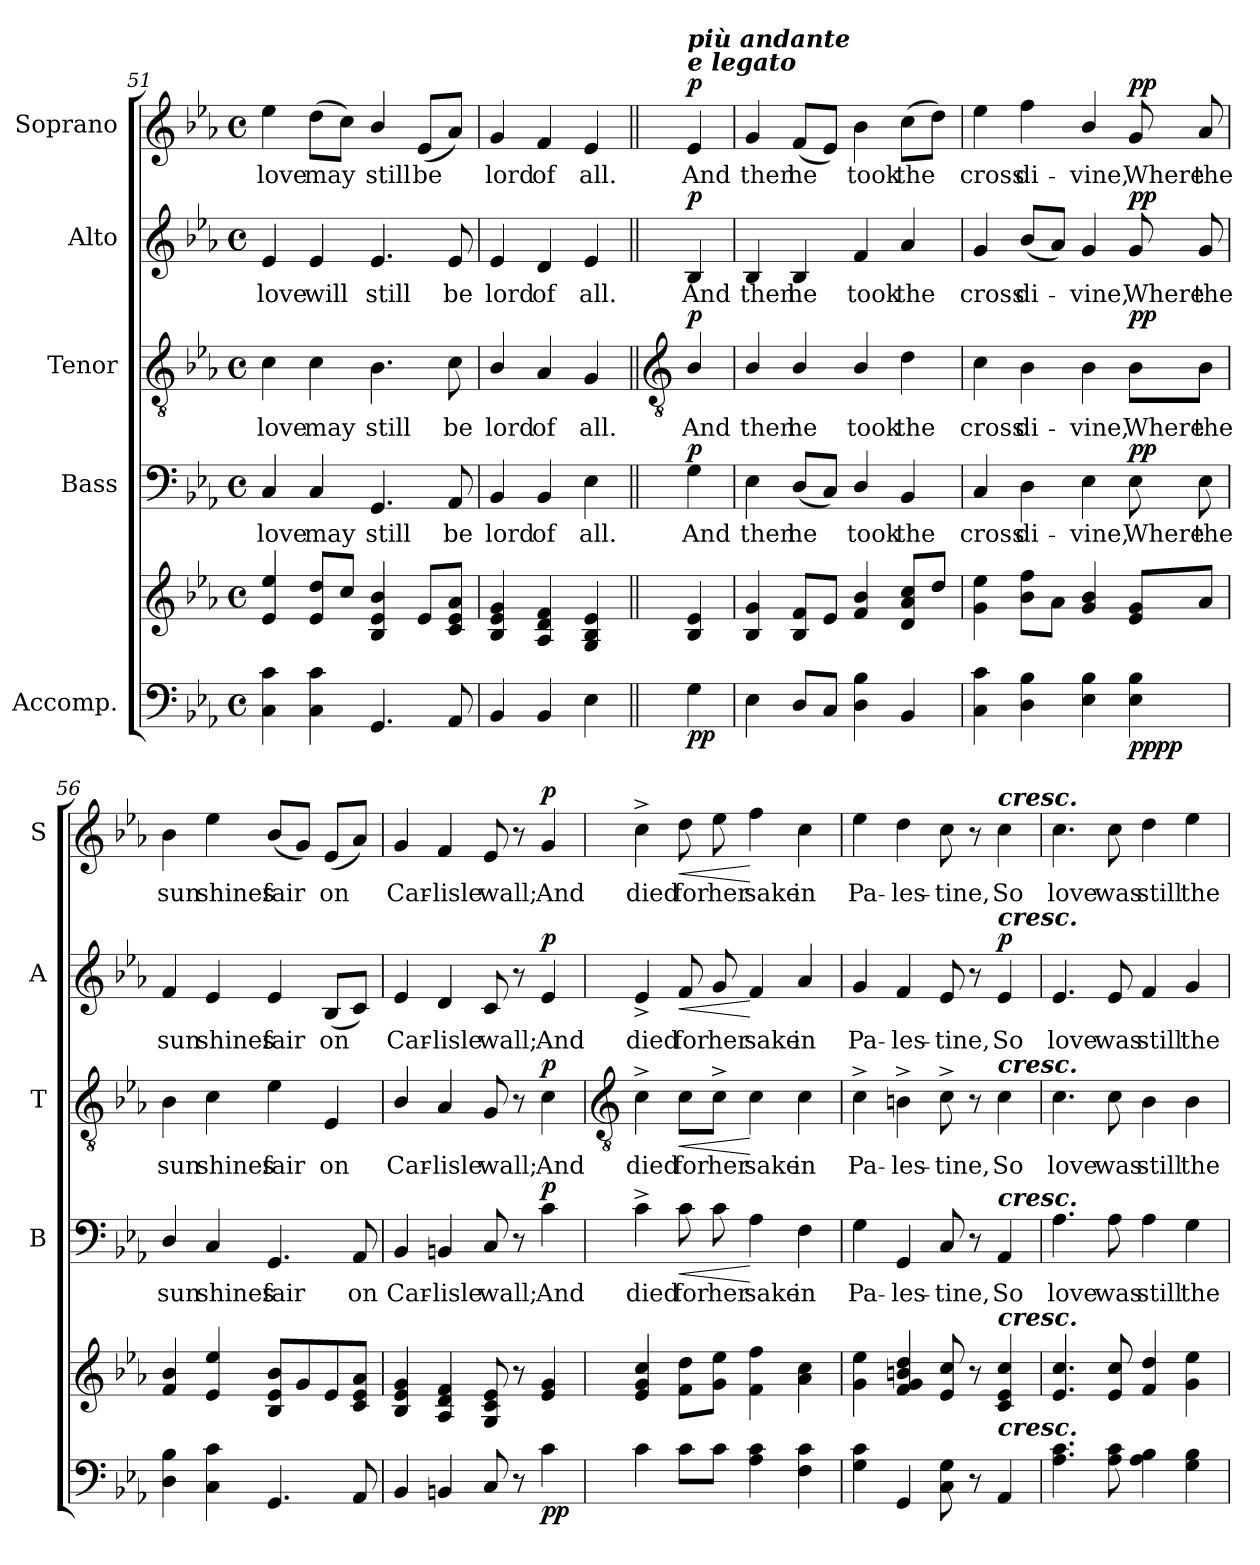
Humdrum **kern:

**kern	**kern	**dynam	**kern	**text	**dynam	**kern	**text	**dynam	**kern	**text	**dynam	**kern	**text	**dynam
*part5	*part5	*part5	*part4	*part4	*part4	*part3	*part3	*part3	*part2	*part2	*part2	*part1	*part1	*part1
*staff6	*staff5	*staff5/6	*staff4	*staff4	*staff4	*staff3	*staff3	*staff3	*staff2	*staff2	*staff2	*staff1	*staff1	*staff1
*I"Accomp.	*	*	*I"Bass	*	*	*I"Tenor	*	*	*I"Alto	*	*	*I"Soprano	*	*
*	*	*	*I'B	*	*	*I'T	*	*	*I'A	*	*	*I'S	*	*
*clefF4	*clefG2	*	*clefF4	*	*	*clefGv2	*	*	*clefG2	*	*	*clefG2	*	*
*k[b-e-a-]	*k[b-e-a-]	*	*k[b-e-a-]	*	*	*k[b-e-a-]	*	*	*k[b-e-a-]	*	*	*k[b-e-a-]	*	*
*E-:	*E-:	*	*E-:	*	*	*E-:	*	*	*E-:	*	*	*E-:	*	*
*M4/4	*M4/4	*	*M4/4	*	*	*M4/4	*	*	*M4/4	*	*	*M4/4	*	*
*met(c)	*met(c)	*	*met(c)	*	*	*met(c)	*	*	*met(c)	*	*	*met(c)	*	*
=51	=51	=51	=51	=51	=51	=51	=51	=51	=51	=51	=51	=51	=51	=51
!	!	!	!	!LO:LY:b	!	!	!LO:LY:b	!	!	!LO:LY:b	!	!	!LO:LY:b	!
4C 4c	4e- 4ee-	.	4C	love	.	4c	love	.	4e-	love	.	4ee-	love	.
!	!	!	!	!LO:LY:b	!	!	!LO:LY:b	!	!	!LO:LY:b	!	!	!LO:LY:b	!
4C 4c	8e- 8ddL	.	4C	may	.	4c	may	.	4e-	will	.	(>8ddL	may	.
.	8ccJ	.	.	.	.	.	.	.	.	.	.	8ccJ)	.	.
!	!	!	!	!LO:LY:b	!	!	!LO:LY:b	!	!	!LO:LY:b	!	!	!LO:LY:b	!
4.GG	4B-/ 4e-/ 4b-/	.	4.GG	still	.	4.B-	still	.	4.e-	still	.	4b-/	still	.
!	!	!	!	!	!	!	!	!	!	!	!	!	!LO:LY:b	!
.	8e-L	.	.	.	.	.	.	.	.	.	.	(<8e-L	be	.
!	!	!	!	!LO:LY:b	!	!	!LO:LY:b	!	!	!LO:LY:b	!	!	!	!
8AA-	8c 8e- 8a-J	.	8AA-	be	.	8c	be	.	8e-	be	.	8a-J)	.	.
=52	=52	=52	=52	=52	=52	=52	=52	=52	=52	=52	=52	=52	=52	=52
!	!	!	!	!LO:LY:b	!	!	!LO:LY:b	!	!	!LO:LY:b	!	!	!LO:LY:b	!
4BB-	4B- 4e- 4g	.	4BB-	lord	.	4B-/	lord	.	4e-	lord	.	4g	lord	.
!	!	!	!	!LO:LY:b	!	!	!LO:LY:b	!	!	!LO:LY:b	!	!	!LO:LY:b	!
4BB-	4A- 4d 4f	.	4BB-	of	.	4A-	of	.	4d	of	.	4f	of	.
!	!	!	!	!LO:LY:b	!	!	!LO:LY:b	!	!	!LO:LY:b	!	!	!LO:LY:b	!
4E-	4G 4B- 4e-	.	4E-	all.	.	4G	all.	.	4e-	all.	.	4e-	all.	.
!!LO:LB:g=z
=53||	=53||	=53||	=53||	=53||	=53||	=53||	=53||	=53||	=53||	=53||	=53||	=53||	=53||	=53||
*	*	*	*	*	*	*clefGv2	*	*	*	*	*	*	*	*
*	*MM138	*	*	*	*	*	*	*	*	*	*	*	*	*
!	!	!	!	!	!	!	!	!	!	!	!	!LO:TX:a:Bi:t=più andante \ne legato	!	!
!	!	!LO:DY:b=2	!	!LO:LY:b	!	!	!LO:LY:b	!	!	!LO:LY:b	!	!	!LO:LY:b	!
!	!	!LO:DY:n=1:b	!	!	!LO:DY:b	!	!	!LO:DY:b	!	!	!LO:DY:b	!	!	!LO:DY:b
4G	4B- 4e-	p p	4G	And	p	4B-/	And	p	4B-	And	p	4e-	And	p
=54	=54	=54	=54	=54	=54	=54	=54	=54	=54	=54	=54	=54	=54	=54
!	!	!	!	!LO:LY:b	!	!	!LO:LY:b	!	!	!LO:LY:b	!	!	!LO:LY:b	!
4E-	4B- 4g	.	4E-	then	.	4B-/	then	.	4B-	then	.	4g	then	.
!	!	!	!	!LO:LY:b	!	!	!LO:LY:b	!	!	!LO:LY:b	!	!	!LO:LY:b	!
8DL	8B- 8fL	.	(<8DL	he	.	4B-/	he	.	4B-	he	.	(<8fL	he	.
8CJ	8e-J	.	8CJ)	.	.	.	.	.	.	.	.	8e-J)	.	.
!	!	!	!	!LO:LY:b	!	!	!LO:LY:b	!	!	!LO:LY:b	!	!	!LO:LY:b	!
4D\ 4B-\	4f 4b-	.	4D/	took	.	4B-/	took	.	4f	took	.	4b-	took	.
!	!	!	!	!LO:LY:b	!	!	!LO:LY:b	!	!	!LO:LY:b	!	!	!LO:LY:b	!
4BB-/	8d 8a- 8ccL	.	4BB-/	the	.	4d	the	.	4a-	the	.	(>8ccL	the	.
.	8ddJ	.	.	.	.	.	.	.	.	.	.	8ddJ)	.	.
=55	=55	=55	=55	=55	=55	=55	=55	=55	=55	=55	=55	=55	=55	=55
!	!	!	!	!LO:LY:b	!	!	!LO:LY:b	!	!	!LO:LY:b	!	!	!LO:LY:b	!
4C 4c	4g 4ee-	.	4C	cross	.	4c	cross	.	4g	cross	.	4ee-	cross	.
!	!	!	!	!LO:LY:b	!	!	!LO:LY:b	!	!	!LO:LY:b	!	!	!LO:LY:b	!
4D 4B-	8b- 8ffL	.	4D	di-	.	4B-	di-	.	(<8b-L	di-	.	4ff	di-	.
.	8a-J	.	.	.	.	.	.	.	8a-J)	.	.	.	.	.
!	!	!	!	!LO:LY:b	!	!	!LO:LY:b	!	!	!LO:LY:b	!	!	!LO:LY:b	!
4E- 4B-	4g/ 4b-/	.	4E-	-vine,	.	4B-	-vine,	.	4g	vine,	.	4b-/	-vine,	.
!	!	!LO:DY:b=2	!	!LO:LY:b	!	!	!LO:LY:b	!	!	!LO:LY:b	!	!	!LO:LY:b	!
!	!	!LO:DY:n=1:b	!	!	!LO:DY:b	!	!	!LO:DY:b	!	!	!LO:DY:b	!	!	!LO:DY:b
4E- 4B-	8e- 8gL	pp pp	8E-	Where	pp	8B-\L	Where	pp	8g	Where	pp	8g	Where	pp
!	!	!	!	!LO:LY:b	!	!	!LO:LY:b	!	!	!LO:LY:b	!	!	!LO:LY:b	!
.	8a-J	.	8E-	the	.	8B-\J	the	.	8g	the	.	8a-	the	.
=56	=56	=56	=56	=56	=56	=56	=56	=56	=56	=56	=56	=56	=56	=56
!	!	!	!	!LO:LY:b	!	!	!LO:LY:b	!	!	!LO:LY:b	!	!	!LO:LY:b	!
4D\ 4B-\	4f 4b-	.	4D/	sun	.	4B-	sun	.	4f	sun	.	4b-	sun	.
!	!	!	!	!LO:LY:b	!	!	!LO:LY:b	!	!	!LO:LY:b	!	!	!LO:LY:b	!
4C 4c	4e- 4ee-	.	4C	shines	.	4c	shines	.	4e-	shines	.	4ee-	shines	.
!	!	!	!	!LO:LY:b	!	!	!LO:LY:b	!	!	!LO:LY:b	!	!	!LO:LY:b	!
4.GG	8B- 8e- 8b-L	.	4.GG	fair	.	4e-	fair	.	4e-	fair	.	(<8b-L	fair	.
.	8g	.	.	.	.	.	.	.	.	.	.	8gJ)	.	.
!	!	!	!	!	!	!	!LO:LY:b	!	!	!LO:LY:b	!	!	!LO:LY:b	!
.	8e-	.	.	.	.	4E-	on	.	(<8B-L	on	.	(8e-L	on	.
!	!	!	!	!LO:LY:b	!	!	!	!	!	!	!	!	!	!
8AA-	8c 8e- 8a-J	.	8AA-	on	.	.	.	.	8cJ)	.	.	8a-J)	.	.
=57	=57	=57	=57	=57	=57	=57	=57	=57	=57	=57	=57	=57	=57	=57
!	!	!	!	!LO:LY:b	!	!	!LO:LY:b	!	!	!LO:LY:b	!	!	!LO:LY:b	!
4BB-	4B- 4e- 4g	.	4BB-	Car-	.	4B-/	Car-	.	4e-	Car-	.	4g	Car-	.
!	!	!	!	!LO:LY:b	!	!	!LO:LY:b	!	!	!LO:LY:b	!	!	!LO:LY:b	!
4BBn	4A- 4d 4f	.	4BBn	-lisle	.	4A-	-lisle	.	4d	-lisle	.	4f	-lisle	.
!	!	!	!	!LO:LY:b	!	!	!LO:LY:b	!	!	!LO:LY:b	!	!	!LO:LY:b	!
8C	8G 8c 8e-	.	8C	wall;	.	8G	wall;	.	8c	wall;	.	8e-	wall;	.
8r	8r	.	8r	.	.	8r	.	.	8r	.	.	8r	.	.
!	!	!LO:DY:b=2	!	!LO:LY:b	!	!	!LO:LY:b	!	!	!LO:LY:b	!	!	!LO:LY:b	!
!	!	!LO:DY:n=1:b	!	!	!LO:DY:b	!	!	!LO:DY:b	!	!	!LO:DY:b	!	!	!LO:DY:b
4c\	4e- 4g	p p	4c	And	p	4c	And	p	4e-	And	p	4g	And	p
!!LO:LB:g=z
=58	=58	=58	=58	=58	=58	=58	=58	=58	=58	=58	=58	=58	=58	=58
*	*	*	*	*	*	*clefGv2	*	*	*	*	*	*	*	*
!	!	!	!	!LO:LY:b	!	!	!LO:LY:b	!	!	!LO:LY:b	!	!	!LO:LY:b	!
4c	4e- 4g 4cc	.	4c^	died	.	4c^	died	.	4e-^	died	.	4cc^	died	.
!	!	!	!	!LO:LY:b	!LO:HP:b	!	!LO:LY:b	!LO:HP:b	!	!LO:LY:b	!LO:HP:b	!	!LO:LY:b	!LO:HP:b
8cL	8f 8ddL	.	8c	for	<	8c\L	for	<	8f	for	<	8dd	for	<
!	!	!	!	!LO:LY:b	!	!	!LO:LY:b	!	!	!LO:LY:b	!	!	!LO:LY:b	!
8cJ	8g 8ee-J	.	8c	her	.	8c^\J	her	.	8g	her	.	8ee-	her	.
!	!	!	!	!LO:LY:b	!	!	!LO:LY:b	!	!	!LO:LY:b	!	!	!LO:LY:b	!
4A- 4c	4f 4ff	.	4A-	sake	[	4c	sake	[	4f	sake	[	4ff	sake	[
!	!	!	!	!LO:LY:b	!	!	!LO:LY:b	!	!	!LO:LY:b	!	!	!LO:LY:b	!
4F 4c	4a- 4cc	.	4F	in	.	4c	in	.	4a-	in	.	4cc	in	.
=59	=59	=59	=59	=59	=59	=59	=59	=59	=59	=59	=59	=59	=59	=59
!	!	!	!	!LO:LY:b	!	!	!LO:LY:b	!	!	!LO:LY:b	!	!	!LO:LY:b	!
4G 4c	4g 4ee-	.	4G	Pa-	.	4c^	Pa-	.	4g	Pa-	.	4ee-	Pa-	.
!	!	!	!	!LO:LY:b	!	!	!LO:LY:b	!	!	!LO:LY:b	!	!	!LO:LY:b	!
4GG	4f 4g 4bn 4dd	.	4GG	-les-	.	4Bn^	-les-	.	4f	-les-	.	4dd	-les-	.
!	!	!	!	!LO:LY:b	!	!	!LO:LY:b	!	!	!LO:LY:b	!	!	!LO:LY:b	!
8C 8G	8e- 8cc	.	8C	-tine,	.	8c^	-tine,	.	8e-	-tine,	.	8cc	-tine,	.
8r	8r	.	8r	.	.	8r	.	.	8r	.	.	8r	.	.
!	!	!	!	!	!	!	!	!	!	!	!	!LO:TX:a:Bi:t=cresc.	!	!
!	!	!	!	!	!	!	!	!	!LO:TX:a:Bi:t=cresc.	!	!	!	!	!
!	!	!	!	!	!	!LO:TX:a:Bi:t=cresc.	!	!	!	!	!	!	!	!
!	!	!	!LO:TX:a:Bi:t=cresc.	!	!	!	!	!	!	!	!	!	!	!
!	!LO:TX:a:Bi:t=cresc.	!	!	!	!	!	!	!	!	!	!	!	!	!
!LO:TX:a:Bi:t=cresc.	!	!	!	!	!	!	!	!	!	!	!	!	!	!
!	!	!	!	!LO:LY:b	!	!	!LO:LY:b	!	!	!LO:LY:b	!LO:DY:b	!	!LO:LY:b	!
4AA-/	4c 4e- 4cc	.	4AA-	So	.	4c	So	.	4e-	So	p	4cc	So	.
=60	=60	=60	=60	=60	=60	=60	=60	=60	=60	=60	=60	=60	=60	=60
!	!	!	!	!LO:LY:b	!	!	!LO:LY:b	!	!	!LO:LY:b	!	!	!LO:LY:b	!
4.A-\ 4.c\	4.e- 4.cc	.	4.A-	love	.	4.c	love	.	4.e-	love	.	4.cc	love	.
!	!	!	!	!LO:LY:b	!	!	!LO:LY:b	!	!	!LO:LY:b	!	!	!LO:LY:b	!
8A-\ 8c\	8e- 8cc	.	8A-	was	.	8c\	was	.	8e-	was	.	8cc	was	.
!	!	!	!	!LO:LY:b	!	!	!LO:LY:b	!	!	!LO:LY:b	!	!	!LO:LY:b	!
4A- 4B-	4f 4dd	.	4A-	still	.	4B-\	still	.	4f	still	.	4dd	still	.
!	!	!	!	!LO:LY:b	!	!	!LO:LY:b	!	!	!LO:LY:b	!	!	!LO:LY:b	!
4G 4B-	4g 4ee-	.	4G	the	.	4B-\	the	.	4g	the	.	4ee-	the	.
=	=	=	=	=	=	=	=	=	=	=	=	=	=	=
*-	*-	*-	*-	*-	*-	*-	*-	*-	*-	*-	*-	*-	*-	*-
